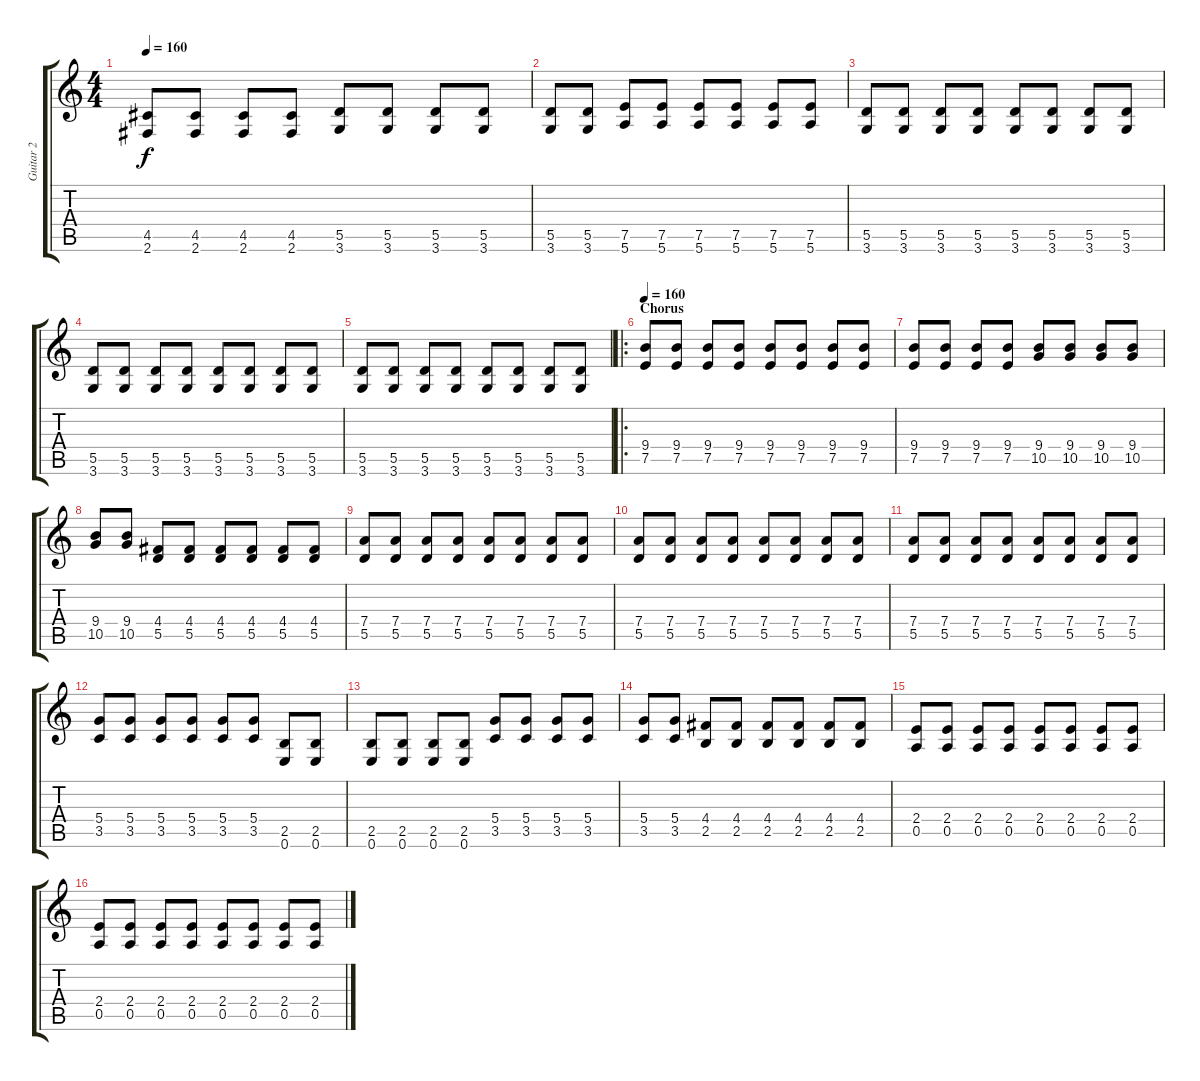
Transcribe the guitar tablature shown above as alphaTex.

\track ("Guitar 2" "Guitar 2") {instrument electricguitarjazz}
\staff {score tabs}
\tuning (E4 B3 G3 D3 A2 E2) {hide}
\ts (4 4)
\tempo 160
\clef g2
\ks c
(4.5 2.6).8{dy f} (4.5 2.6).8 (4.5 2.6).8 (4.5 2.6).8 (5.5 3.6).8 (5.5 3.6).8 (5.5 3.6).8 (5.5 3.6).8 |
(5.5 3.6).8 (5.5 3.6).8 (7.5 5.6).8 (7.5 5.6).8 (7.5 5.6).8 (7.5 5.6).8 (7.5 5.6).8 (7.5 5.6).8 |
(5.5 3.6).8 (5.5 3.6).8 (5.5 3.6).8 (5.5 3.6).8 (5.5 3.6).8 (5.5 3.6).8 (5.5 3.6).8 (5.5 3.6).8 |
(5.5 3.6).8 (5.5 3.6).8 (5.5 3.6).8 (5.5 3.6).8 (5.5 3.6).8 (5.5 3.6).8 (5.5 3.6).8 (5.5 3.6).8 |
(5.5 3.6).8 (5.5 3.6).8 (5.5 3.6).8 (5.5 3.6).8 (5.5 3.6).8 (5.5 3.6).8 (5.5 3.6).8 (5.5 3.6).8 |
\ro
\section ("" "Chorus")
\tempo 160
(9.4 7.5).8{instrument overdrivenguitar} (9.4 7.5).8 (9.4 7.5).8 (9.4 7.5).8 (9.4 7.5).8 (9.4 7.5).8 (9.4 7.5).8 (9.4 7.5).8 |
(9.4 7.5).8 (9.4 7.5).8 (9.4 7.5).8 (9.4 7.5).8 (9.4 10.5).8 (9.4 10.5).8 (9.4 10.5).8 (9.4 10.5).8 |
(9.4 10.5).8 (9.4 10.5).8 (4.4 5.5).8 (4.4 5.5).8 (4.4 5.5).8 (4.4 5.5).8 (4.4 5.5).8 (4.4 5.5).8 |
(7.4 5.5).8 (7.4 5.5).8 (7.4 5.5).8 (7.4 5.5).8 (7.4 5.5).8 (7.4 5.5).8 (7.4 5.5).8 (7.4 5.5).8 |
(7.4 5.5).8 (7.4 5.5).8 (7.4 5.5).8 (7.4 5.5).8 (7.4 5.5).8 (7.4 5.5).8 (7.4 5.5).8 (7.4 5.5).8 |
(7.4 5.5).8 (7.4 5.5).8 (7.4 5.5).8 (7.4 5.5).8 (7.4 5.5).8 (7.4 5.5).8 (7.4 5.5).8 (7.4 5.5).8 |
(5.4 3.5).8 (5.4 3.5).8 (5.4 3.5).8 (5.4 3.5).8 (5.4 3.5).8 (5.4 3.5).8 (2.5 0.6).8 (2.5 0.6).8 |
(2.5 0.6).8 (2.5 0.6).8 (2.5 0.6).8 (2.5 0.6).8 (5.4 3.5).8 (5.4 3.5).8 (5.4 3.5).8 (5.4 3.5).8 |
(5.4 3.5).8 (5.4 3.5).8 (4.4 2.5).8 (4.4 2.5).8 (4.4 2.5).8 (4.4 2.5).8 (4.4 2.5).8 (4.4 2.5).8 |
(2.4 0.5).8 (2.4 0.5).8 (2.4 0.5).8 (2.4 0.5).8 (2.4 0.5).8 (2.4 0.5).8 (2.4 0.5).8 (2.4 0.5).8 |
(2.4 0.5).8 (2.4 0.5).8 (2.4 0.5).8 (2.4 0.5).8 (2.4 0.5).8 (2.4 0.5).8 (2.4 0.5).8 (2.4 0.5).8
